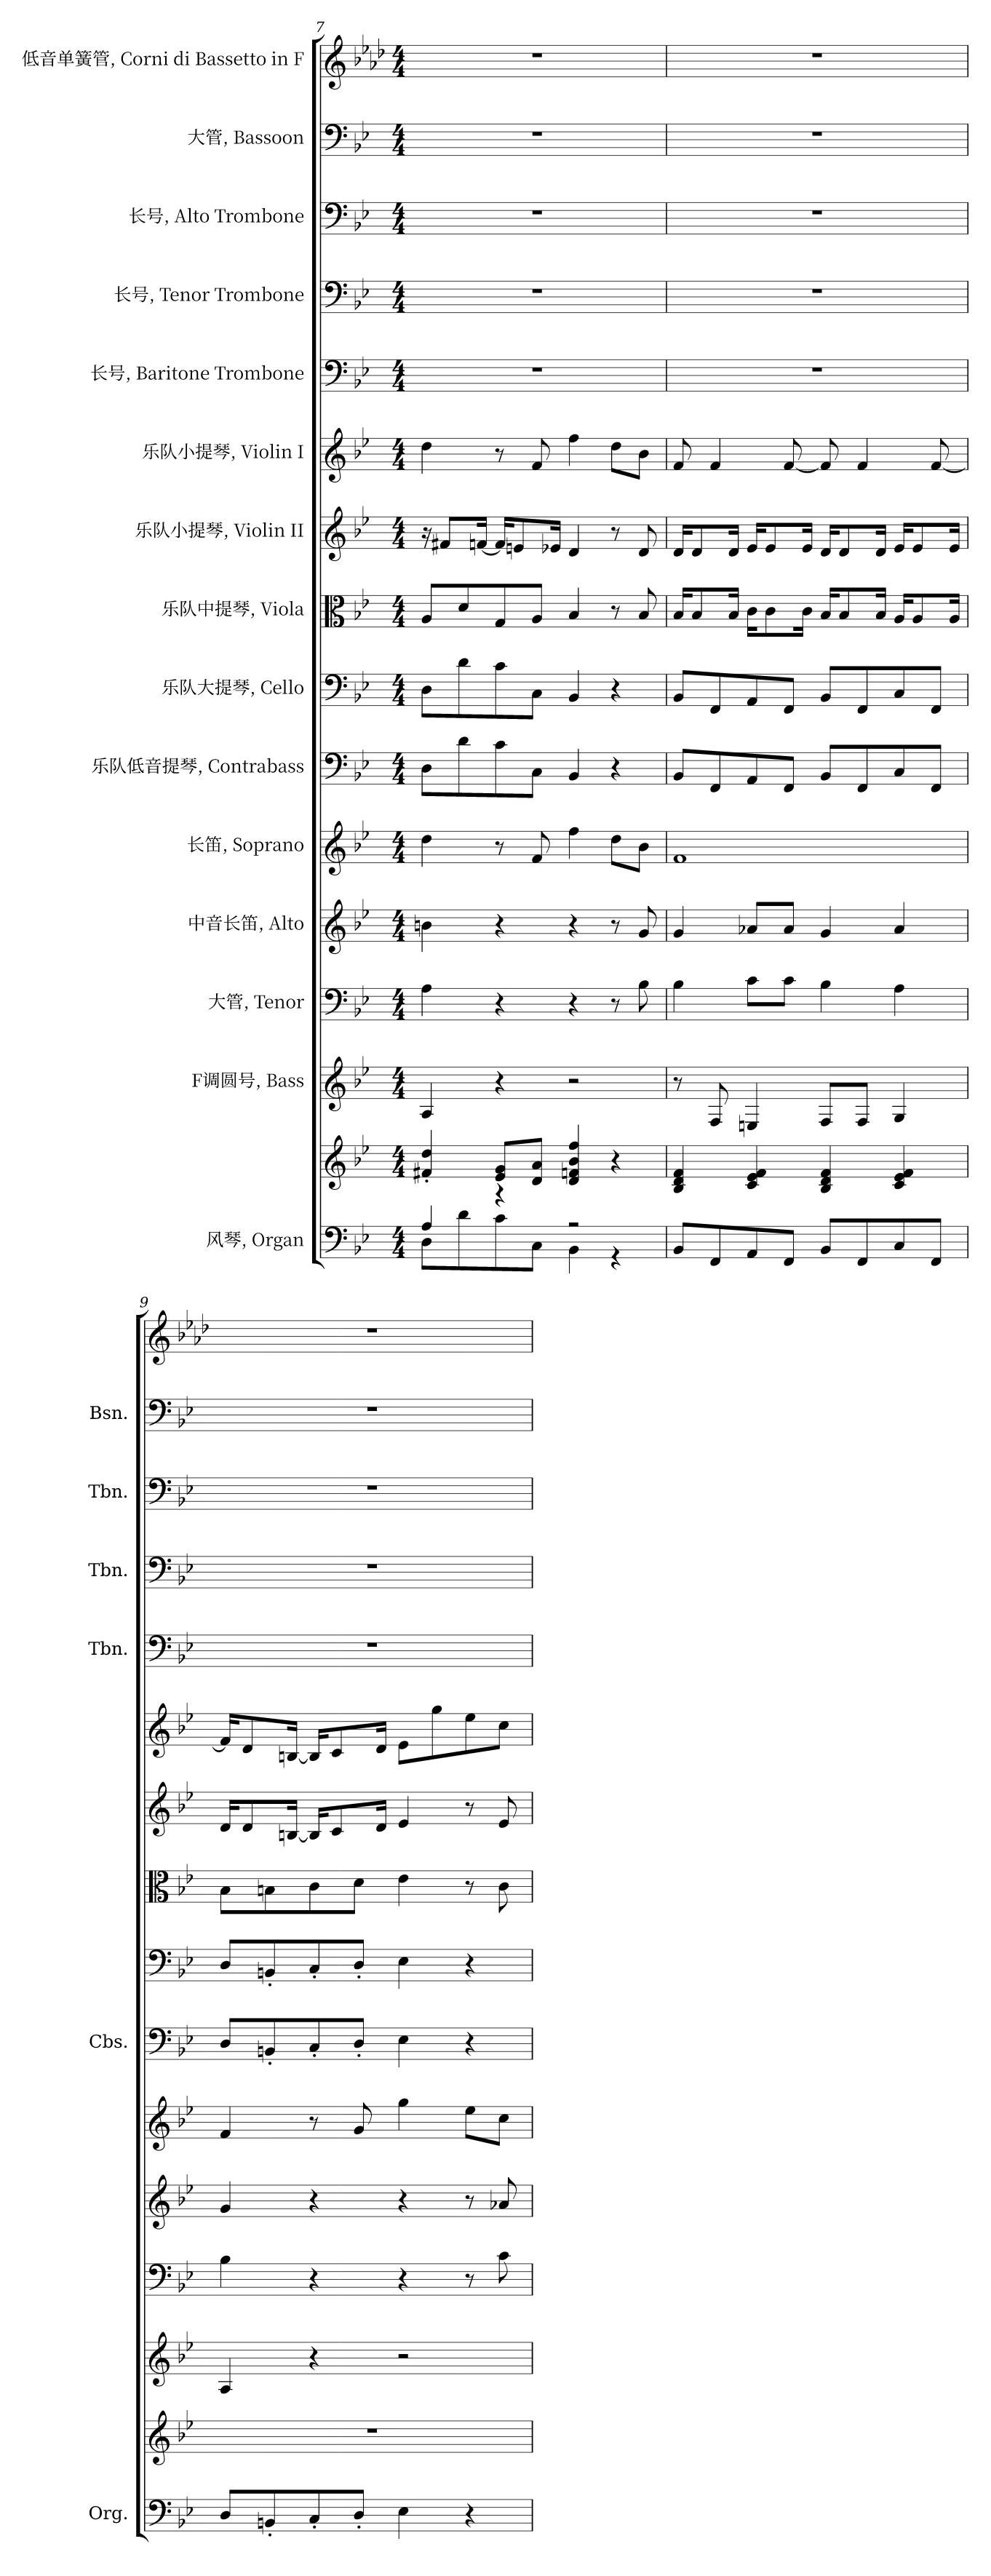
**kern	**kern	**kern	**kern	**kern	**kern	**kern	**kern	**kern	**kern	**kern	**kern	**kern	**kern	**kern	**kern
*part15	*part15	*part14	*part13	*part12	*part11	*part10	*part9	*part8	*part7	*part6	*part5	*part4	*part3	*part2	*part1
*staff16	*staff15	*staff14	*staff13	*staff12	*staff11	*staff10	*staff9	*staff8	*staff7	*staff6	*staff5	*staff4	*staff3	*staff2	*staff1
*I"风琴, Organ	*	*I"F调圆号, Bass	*I"大管, Tenor	*I"中音长笛, Alto	*I"长笛, Soprano	*I"乐队低音提琴, Contrabass	*I"乐队大提琴, Cello	*I"乐队中提琴, Viola	*I"乐队小提琴, Violin II	*I"乐队小提琴, Violin I	*I"长号, Baritone Trombone	*I"长号, Tenor Trombone	*I"长号, Alto Trombone	*I"大管, Bassoon	*I"低音单簧管, Corni di Bassetto in F
*I'Org.	*	*	*	*	*	*I'Cbs.	*	*	*	*	*I'Tbn.	*I'Tbn.	*I'Tbn.	*I'Bsn.	*
!!LO:PB:g=z
*clefF4	*clefG2	*clefG2	*clefF4	*clefG2	*clefG2	*clefF4	*clefF4	*clefC3	*clefG2	*clefG2	*clefF4	*clefF4	*clefF4	*clefF4	*clefG2
*	*	*ITrd4c7	*	*ITrd3c5	*	*ITrd7c12	*	*	*	*	*	*	*	*	*ITrd8c14
*k[b-e-]	*k[b-e-]	*k[b-e-a-]	*k[b-e-]	*k[b-]	*k[b-e-]	*k[b-e-]	*k[b-e-]	*k[b-e-]	*k[b-e-]	*k[b-e-]	*k[b-e-]	*k[b-e-]	*k[b-e-]	*k[b-e-]	*k[b-e-a-d-]
*M4/4	*M4/4	*M4/4	*M4/4	*M4/4	*M4/4	*M4/4	*M4/4	*M4/4	*M4/4	*M4/4	*M4/4	*M4/4	*M4/4	*M4/4	*M4/4
=7	=7	=7	=7	=7	=7	=7	=7	=7	=7	=7	=7	=7	=7	=7	=7
*^	*	*	*	*	*	*	*	*	*	*	*	*	*	*	*
4A/	8D\L	4f#X/' 4dd/'	4D/	4A\	4f#X\	4dd\	8DD\L	8D\L	8A/L	16r	4dd\	1r	1r	1r	1r	1r
.	.	.	.	.	.	.	.	.	.	8f#X/L	.	.	.	.	.	.
.	8d\	.	.	.	.	.	8D\	8d\	8d/	.	.	.	.	.	.	.
.	.	.	.	.	.	.	.	.	.	[16fn/Jk	.	.	.	.	.	.
4r	8c\	8e-/ 8g/L	4r	4r	4r	8r	8C\	8c\	8G/	16f/KL]	8r	.	.	.	.	.
.	.	.	.	.	.	.	.	.	.	8en/	.	.	.	.	.	.
.	8C\J	8d/ 8a/J	.	.	.	8f/	8CC\J	8C\J	8A/J	.	8f/	.	.	.	.	.
.	.	.	.	.	.	.	.	.	.	16e-X/Jk	.	.	.	.	.	.
2r	4BB-\	4d/ 4fn/ 4b-/ 4ff/	2r	4r	4r	4ff\	4BBB-/	4BB-/	4B-/	4d/	4ff\	.	.	.	.	.
.	4r	4r	.	8r	8r	8dd\L	4r	4r	8r	8r	8dd\L	.	.	.	.	.
.	.	.	.	8B-\	8d/	8b-\J	.	.	8B-/	8d/	8b-\J	.	.	.	.	.
*v	*v	*	*	*	*	*	*	*	*	*	*	*	*	*	*	*
=8	=8	=8	=8	=8	=8	=8	=8	=8	=8	=8	=8	=8	=8	=8	=8
8BB-/L	4B-/ 4d/ 4f/	8r	4B-\	4d/	1f	8BBB-/L	8BB-/L	16B-/KL	16d/KL	8f/	1r	1r	1r	1r	1r
.	.	.	.	.	.	.	.	8B-/	8d/	.	.	.	.	.	.
8FF/	.	8BB-/	.	.	.	8FFF/	8FF/	.	.	4f/	.	.	.	.	.
.	.	.	.	.	.	.	.	16B-/Jk	16d/Jk	.	.	.	.	.	.
8AA/	4c/ 4e-/ 4f/	4AAn/	8c\L	8e-X/L	.	8AAA/	8AA/	16c\KL	16e-/KL	.	.	.	.	.	.
.	.	.	.	.	.	.	.	8c\	8e-/	.	.	.	.	.	.
8FF/J	.	.	8c\J	8e-/J	.	8FFF/J	8FF/J	.	.	[8f/	.	.	.	.	.
.	.	.	.	.	.	.	.	16c\Jk	16e-/Jk	.	.	.	.	.	.
8BB-/L	4B-/ 4d/ 4f/	8BB-/L	4B-\	4d/	.	8BBB-/L	8BB-/L	16B-/KL	16d/KL	8f/]	.	.	.	.	.
.	.	.	.	.	.	.	.	8B-/	8d/	.	.	.	.	.	.
8FF/	.	8BB-/J	.	.	.	8FFF/	8FF/	.	.	4f/	.	.	.	.	.
.	.	.	.	.	.	.	.	16B-/Jk	16d/Jk	.	.	.	.	.	.
8C/	4c/ 4e-/ 4f/	4C/	4A\	4e-/	.	8CC/	8C/	16A/KL	16e-/KL	.	.	.	.	.	.
.	.	.	.	.	.	.	.	8A/	8e-/	.	.	.	.	.	.
8FF/J	.	.	.	.	.	8FFF/J	8FF/J	.	.	[8f/	.	.	.	.	.
.	.	.	.	.	.	.	.	16A/Jk	16e-/Jk	.	.	.	.	.	.
=9	=9	=9	=9	=9	=9	=9	=9	=9	=9	=9	=9	=9	=9	=9	=9
8D/L	1r	4D/	4B-\	4d/	4f/	8DD/L	8D/L	8B-\L	16d/KL	16f/KL]	1r	1r	1r	1r	1r
.	.	.	.	.	.	.	.	.	8d/	8d/	.	.	.	.	.
8BBn'/	.	.	.	.	.	8BBBn'/	8BBn'/	8Bn\	.	.	.	.	.	.	.
.	.	.	.	.	.	.	.	.	[16Bn/Jk	[16Bn/Jk	.	.	.	.	.
8C'/	.	4r	4r	4r	8r	8CC'/	8C'/	8c\	16B/KL]	16B/KL]	.	.	.	.	.
.	.	.	.	.	.	.	.	.	8c/	8c/	.	.	.	.	.
8D'/J	.	.	.	.	8g/	8DD'/J	8D'/J	8d\J	.	.	.	.	.	.	.
.	.	.	.	.	.	.	.	.	16d/Jk	16d/Jk	.	.	.	.	.
4E-\	.	2r	4r	4r	4gg\	4EE-\	4E-\	4e-\	4e-/	8e-\L	.	.	.	.	.
.	.	.	.	.	.	.	.	.	.	8gg\	.	.	.	.	.
4r	.	.	8r	8r	8ee-\L	4r	4r	8r	8r	8ee-\	.	.	.	.	.
.	.	.	8c\	8e-X/	8cc\J	.	.	8c\	8e-/	8cc\J	.	.	.	.	.
=	=	=	=	=	=	=	=	=	=	=	=	=	=	=	=
*-	*-	*-	*-	*-	*-	*-	*-	*-	*-	*-	*-	*-	*-	*-	*-
